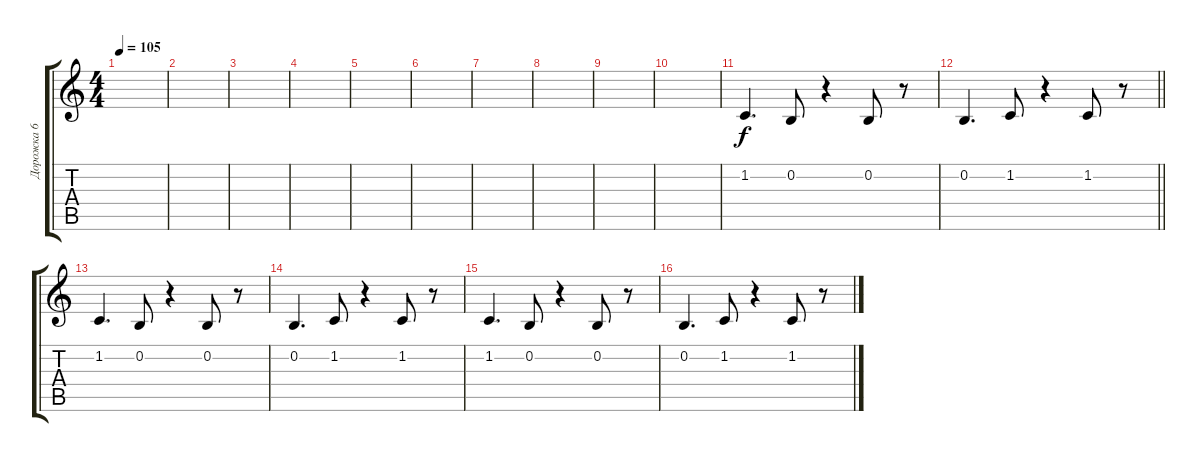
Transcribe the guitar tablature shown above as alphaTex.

\track ("Дорожка 6" "Дорожка 6") {instrument stringensemble1}
\staff {score tabs}
\tuning (E4 B3 G3 D3 A2 E2) {hide}
\ts (4 4)
\tempo 105
\clef g2
\ks c
|
|
|
|
|
|
|
|
|
|
1.2.4{d} 0.2.8 r.4 0.2.8 r.8 |
\barLineRight lightlight
0.2.4{d} 1.2.8 r.4 1.2.8 r.8 |
\section ("" "")
1.2.4{d} 0.2.8 r.4 0.2.8 r.8 |
0.2.4{d} 1.2.8 r.4 1.2.8 r.8 |
1.2.4{d} 0.2.8 r.4 0.2.8 r.8 |
0.2.4{d} 1.2.8 r.4 1.2.8 r.8
